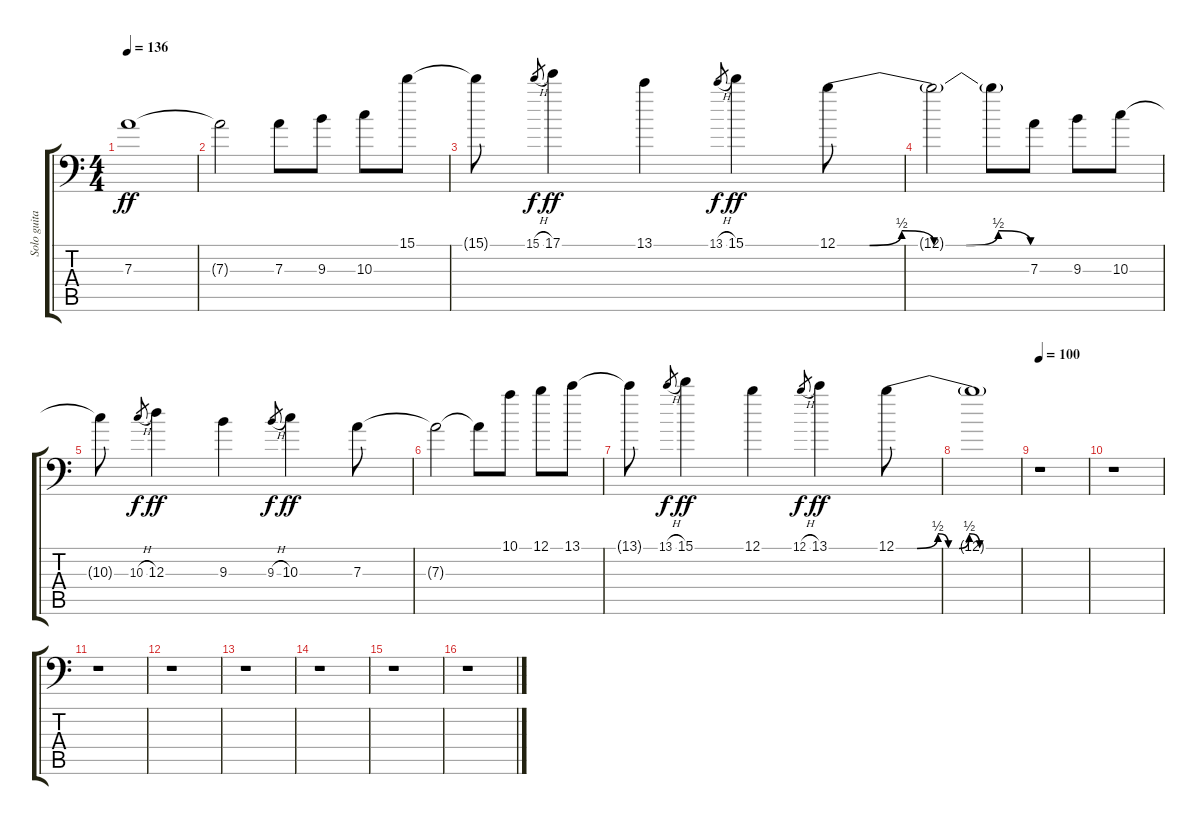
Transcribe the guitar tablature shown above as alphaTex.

\track ("Solo guitar" "Solo guita") {instrument distortionguitar}
\staff {score tabs}
\tuning (B3 Gb3 D3 A2 E2 A1) {hide}
\ts (4 4)
\tempo 136
\clef f4
\ks c
7.3.1{dy ff} |
7.3{t}.2 7.3.8 9.3.8 10.3.8 15.1.8 |
15.1{t}.8 15.1{h}.8{gr dy f} 17.1.4{dy ff} 13.1.4 13.1{h}.8{gr dy f} 15.1.4{dy ff} 12.1{be (custom 0 0 10 0 20 2 30 0 40 0 50 2 60 0)}.8 |
12.1{t}.2 12.1{t}.8 7.3.8 9.3.8 10.3.8 |
10.3{t}.8 10.3{h}.8{gr dy f} 12.3.4{dy ff} 9.3.4 9.3{h}.8{gr dy f} 10.3.4{dy ff} 7.3.8 |
7.3{t}.2 7.3{t}.8 10.1.8 12.1.8 13.1.8 |
13.1{t}.8 13.1{h}.8{gr dy f} 15.1.4{dy ff} 12.1.4 12.1{h}.8{gr dy f} 13.1.4{dy ff} 12.1{be (custom 0 0 10 0 20 2 25 0 30 0 35 2 40 0 50 0 60 0)}.8 |
12.1{t}.1 |
\tempo 100
r.1 |
r.1 |
r.1 |
r.1 |
r.1 |
r.1 |
r.1 |
r.1
